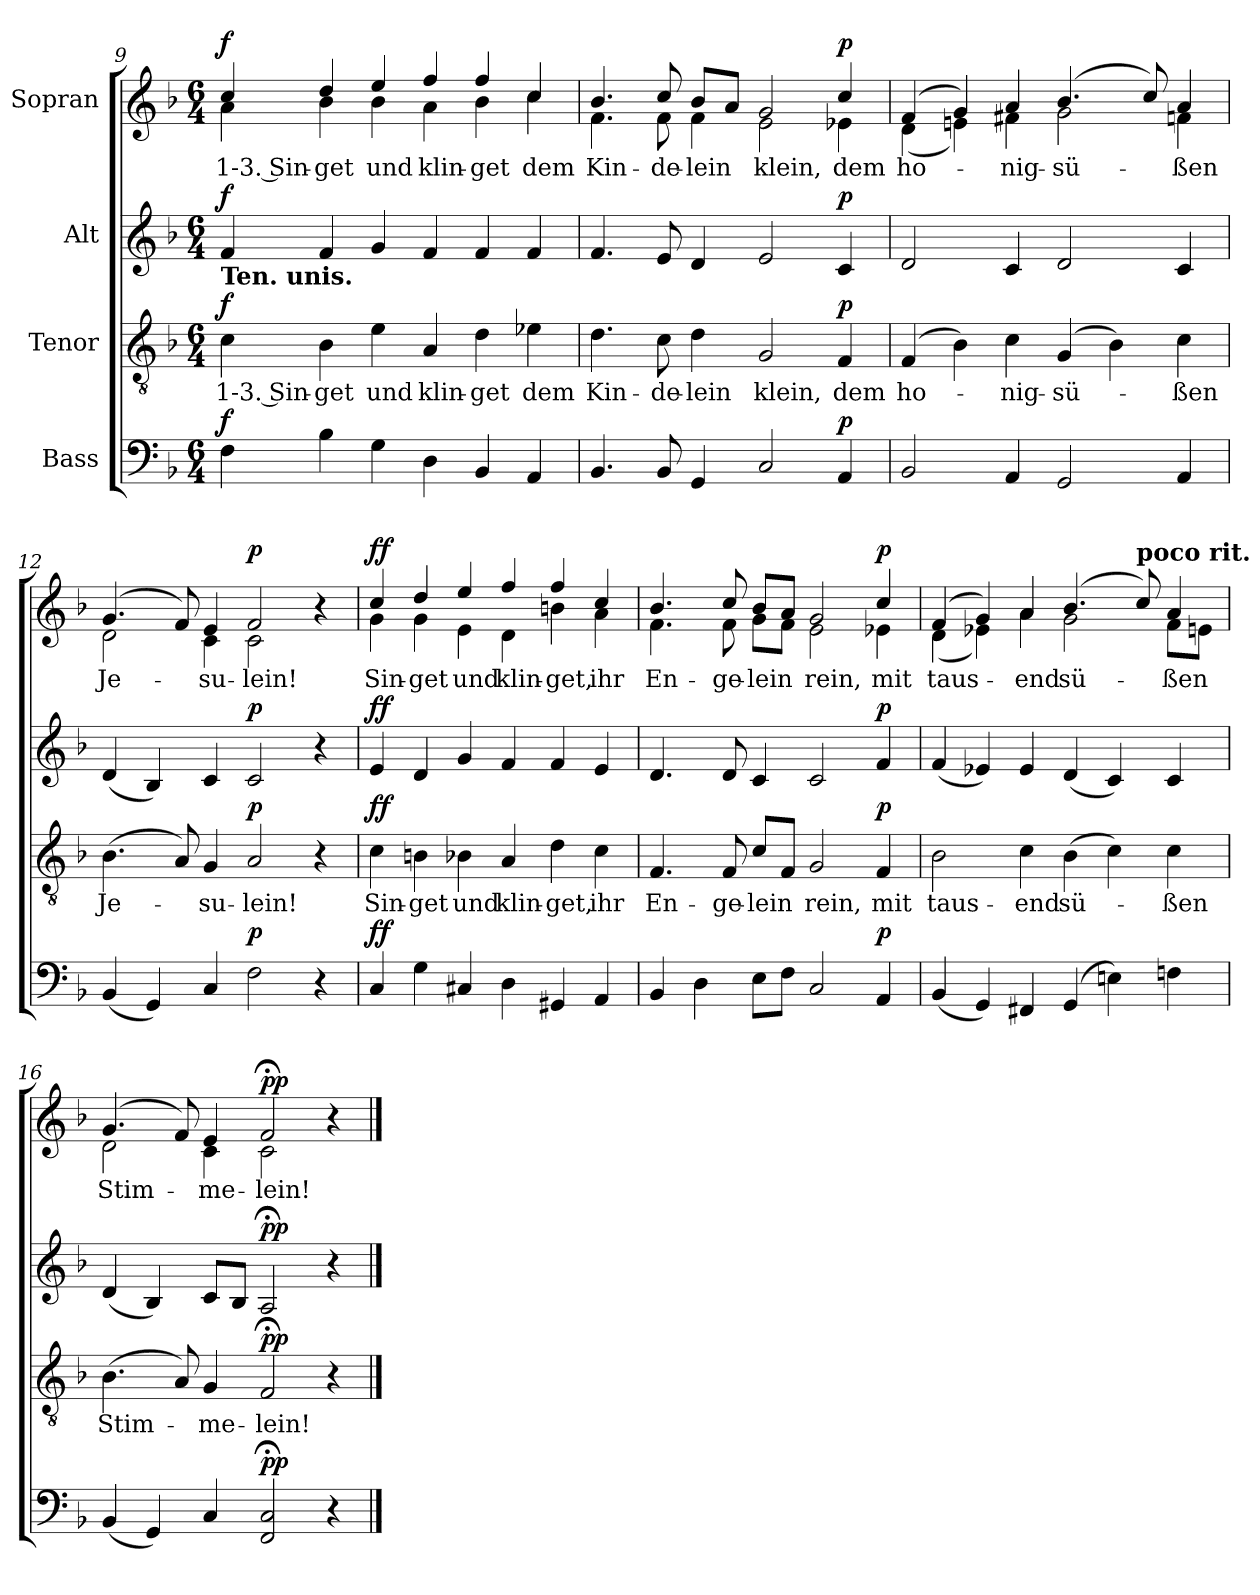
**kern	**dynam	**kern	**text	**dynam	**kern	**dynam	**kern	**text	**dynam
*part4	*part4	*part3	*part3	*part3	*part2	*part2	*part1	*part1	*part1
*staff4	*staff4	*staff3	*staff3	*staff3	*staff2	*staff2	*staff1	*staff1	*staff1
*I"Bass	*	*I"Tenor	*	*	*I"Alt	*	*I"Sopran	*	*
!!LO:PB:g=z
*clefF4	*	*clefGv2	*	*	*clefG2	*	*clefG2	*	*
*k[b-]	*	*k[b-]	*	*	*k[b-]	*	*k[b-]	*	*
*M6/4	*	*M6/4	*	*	*M6/4	*	*M6/4	*	*
=9	=9	=9	=9	=9	=9	=9	=9	=9	=9
!	!	!	!	!	!	!	!LO:TX:a:B:t=a tempo	!	!
!	!	!LO:TX:a:B:t=Ten. unis.	!	!	!	!	!	!	!
!	!LO:DY:a	!	!LO:LY:b	!LO:DY:a	!	!LO:DY:a	!	!LO:LY:b	!LO:DY:a
*	*	*	*	*	*	*	*^	*	*
4F\	f	4c\	1-3. Sin-	f	4f/	f	4cc/	4a\	1-3. Sin-	f
!	!	!	!LO:LY:b	!	!	!	!	!	!LO:LY:b	!
4B-\	.	4B-\	-get	.	4f/	.	4dd/	4b-\	-get	.
!	!	!	!LO:LY:b	!	!	!	!	!	!LO:LY:b	!
4G\	.	4e\	und	.	4g/	.	4ee/	4b-\	und	.
!	!	!	!LO:LY:b	!	!	!	!	!	!LO:LY:b	!
4D\	.	4A/	klin-	.	4f/	.	4ff/	4a\	klin-	.
!	!	!	!LO:LY:b	!	!	!	!	!	!LO:LY:b	!
4BB-/	.	4d\	-get	.	4f/	.	4ff/	4b-\	-get	.
!	!	!	!LO:LY:b	!	!	!	!	!	!LO:LY:b	!
4AA/	.	4e-X\	dem	.	4f/	.	4cc/	4cc\	dem	.
=10	=10	=10	=10	=10	=10	=10	=10	=10	=10	=10
!	!	!	!LO:LY:b	!	!	!	!	!	!LO:LY:b	!
4.BB-/	.	4.d\	Kin-	.	4.f/	.	4.b-/	4.f\	Kin-	.
!	!	!	!LO:LY:b	!	!	!	!	!	!LO:LY:b	!
8BB-/	.	8c\	-de-	.	8e/	.	8cc/	8f\	-de-	.
!	!	!	!LO:LY:b	!	!	!	!	!	!LO:LY:b	!
4GG/	.	4d\	-lein	.	4d/	.	8b-/L	4f\	-lein	.
.	.	.	.	.	.	.	8a/J	.	.	.
!	!	!	!LO:LY:b	!	!	!	!	!	!LO:LY:b	!
2C/	.	2G/	klein,	.	2e/	.	2g/	2e\	klein,	.
!	!LO:DY:a	!	!LO:LY:b	!LO:DY:a	!	!LO:DY:a	!	!	!LO:LY:b	!LO:DY:a
4AA/	p	4F/	dem	p	4c/	p	4cc/	4e-X\	dem	p
=11	=11	=11	=11	=11	=11	=11	=11	=11	=11	=11
!	!	!	!LO:LY:b	!	!	!	!	!	!LO:LY:b	!
2BB-/	.	(4F/	ho-	.	2d/	.	(4f/	(4d\	ho-	.
.	.	4B-\)	.	.	.	.	4g/)	4en\)	.	.
!	!	!	!LO:LY:b	!	!	!	!	!	!LO:LY:b	!
4AA/	.	4c\	-nig-	.	4c/	.	4a/	4f#X\	-nig-	.
!	!	!	!LO:LY:b	!	!	!	!	!	!LO:LY:b	!
2GG/	.	(4G/	-sü-	.	2d/	.	(4.b-/	2g\	-sü-	.
.	.	4B-\)	.	.	.	.	.	.	.	.
.	.	.	.	.	.	.	8cc/)	.	.	.
!	!	!	!LO:LY:b	!	!	!	!	!	!LO:LY:b	!
4AA/	.	4c\	-ßen	.	4c/	.	4a/	4fn\	-ßen	.
=12	=12	=12	=12	=12	=12	=12	=12	=12	=12	=12
!	!	!	!LO:LY:b	!	!	!	!	!	!LO:LY:b	!
(4BB-/	.	(4.B-\	Je-	.	(4d/	.	(4.g/	2d\	Je-	.
4GG/)	.	.	.	.	4B-/)	.	.	.	.	.
.	.	8A/)	.	.	.	.	8f/)	.	.	.
!	!	!	!LO:LY:b	!	!	!	!	!	!LO:LY:b	!
4C/	.	4G/	-su-	.	4c/	.	4e/	4c\	-su-	.
!	!LO:DY:a	!	!LO:LY:b	!LO:DY:a	!	!LO:DY:a	!	!	!LO:LY:b	!LO:DY:a
2F\	p	2A/	-lein!	p	2c/	p	2f/	2c\	-lein!	p
4r	.	4r	.	.	4r	.	4r	4ryy	.	.
!!LO:LB:g=z	!!
=13	=13	=13	=13	=13	=13	=13	=13	=13	=13	=13
!	!LO:DY:a	!	!LO:LY:b	!LO:DY:a	!	!LO:DY:a	!	!	!LO:LY:b	!LO:DY:a
4C/	ff	4c\	Sin-	ff	4e/	ff	4cc/	4g\	Sin-	ff
!	!	!	!LO:LY:b	!	!	!	!	!	!LO:LY:b	!
4G\	.	4Bn\	-get	.	4d/	.	4dd/	4g\	-get	.
!	!	!	!LO:LY:b	!	!	!	!	!	!LO:LY:b	!
4C#X/	.	4B-X\	und	.	4g/	.	4ee/	4e\	und	.
!	!	!	!LO:LY:b	!	!	!	!	!	!LO:LY:b	!
4D\	.	4A/	klin-	.	4f/	.	4ff/	4d\	klin-	.
!	!	!	!LO:LY:b	!	!	!	!	!	!LO:LY:b	!
4GG#X/	.	4d\	-get,	.	4f/	.	4ff/	4bn\	-get,	.
!	!	!	!LO:LY:b	!	!	!	!	!	!LO:LY:b	!
4AA/	.	4c\	ihr	.	4e/	.	4cc/	4a\	ihr	.
=14	=14	=14	=14	=14	=14	=14	=14	=14	=14	=14
!	!	!	!LO:LY:b	!	!	!	!	!	!LO:LY:b	!
4BB-/	.	4.F/	En-	.	4.d/	.	4.b-/	4.f\	En-	.
4D\	.	.	.	.	.	.	.	.	.	.
!	!	!	!LO:LY:b	!	!	!	!	!	!LO:LY:b	!
.	.	8F/	-ge-	.	8d/	.	8cc/	8f\	-ge-	.
!	!	!	!LO:LY:b	!	!	!	!	!	!LO:LY:b	!
8E\L	.	8c/L	-lein	.	4c/	.	8b-/L	8g\L	-lein	.
8F\J	.	8F/J	.	.	.	.	8a/J	8f\J	.	.
!	!	!	!LO:LY:b	!	!	!	!	!	!LO:LY:b	!
2C/	.	2G/	rein,	.	2c/	.	2g/	2e\	rein,	.
!	!LO:DY:a	!	!LO:LY:b	!LO:DY:a	!	!LO:DY:a	!	!	!LO:LY:b	!LO:DY:a
4AA/	p	4F/	mit	p	4f/	p	4cc/	4e-X\	mit	p
=15	=15	=15	=15	=15	=15	=15	=15	=15	=15	=15
!	!	!	!LO:LY:b	!	!	!	!	!	!LO:LY:b	!
(4BB-/	.	2B-\	taus-	.	(4f/	.	(4f/	(4d\	taus-	.
4GG/)	.	.	.	.	4e-X/)	.	4g/)	4e-X\)	.	.
!	!	!	!LO:LY:b	!	!	!	!	!	!LO:LY:b	!
4FF#X/	.	4c\	-end	.	4e-/	.	4a/	4a\	-end	.
!	!	!	!LO:LY:b	!	!	!	!	!	!LO:LY:b	!
(4GG/	.	(4B-\	sü-	.	(4d/	.	(4.b-/	2g\	sü-	.
4En\)	.	4c\)	.	.	4c/)	.	.	.	.	.
!	!	!	!	!	!	!	!LO:TX:a:B:t=poco rit.	!	!	!
.	.	.	.	.	.	.	8cc/)	.	.	.
!	!	!	!LO:LY:b	!	!	!	!	!	!LO:LY:b	!
4Fn\	.	4c\	-ßen	.	4c/	.	4a/	8f\L	-ßen	.
.	.	.	.	.	.	.	.	8en\J	.	.
=16	=16	=16	=16	=16	=16	=16	=16	=16	=16	=16
!	!	!	!LO:LY:b	!	!	!	!	!	!LO:LY:b	!
(4BB-/	.	(4.B-\	Stim-	.	(4d/	.	(4.g/	2d\	Stim-	.
4GG/)	.	.	.	.	4B-/)	.	.	.	.	.
.	.	8A/)	.	.	.	.	8f/)	.	.	.
!	!	!	!LO:LY:b	!	!	!	!	!	!LO:LY:b	!
4C/	.	4G/	-me-	.	8c/L	.	4e/	4c\	-me-	.
.	.	.	.	.	8B-/J	.	.	.	.	.
!	!LO:DY:a	!	!LO:LY:b	!LO:DY:a	!	!LO:DY:a	!	!	!LO:LY:b	!LO:DY:a
2FF/;< 2C/;<	pp	2F;</	-lein!	pp	2A;</	pp	2f;</	2c\	-lein!	pp
4r	.	4r	.	.	4r	.	4r	4ryy	.	.
*	*	*	*	*	*	*	*v	*v	*	*
==	==	==	==	==	==	==	==	==	==
*-	*-	*-	*-	*-	*-	*-	*-	*-	*-
